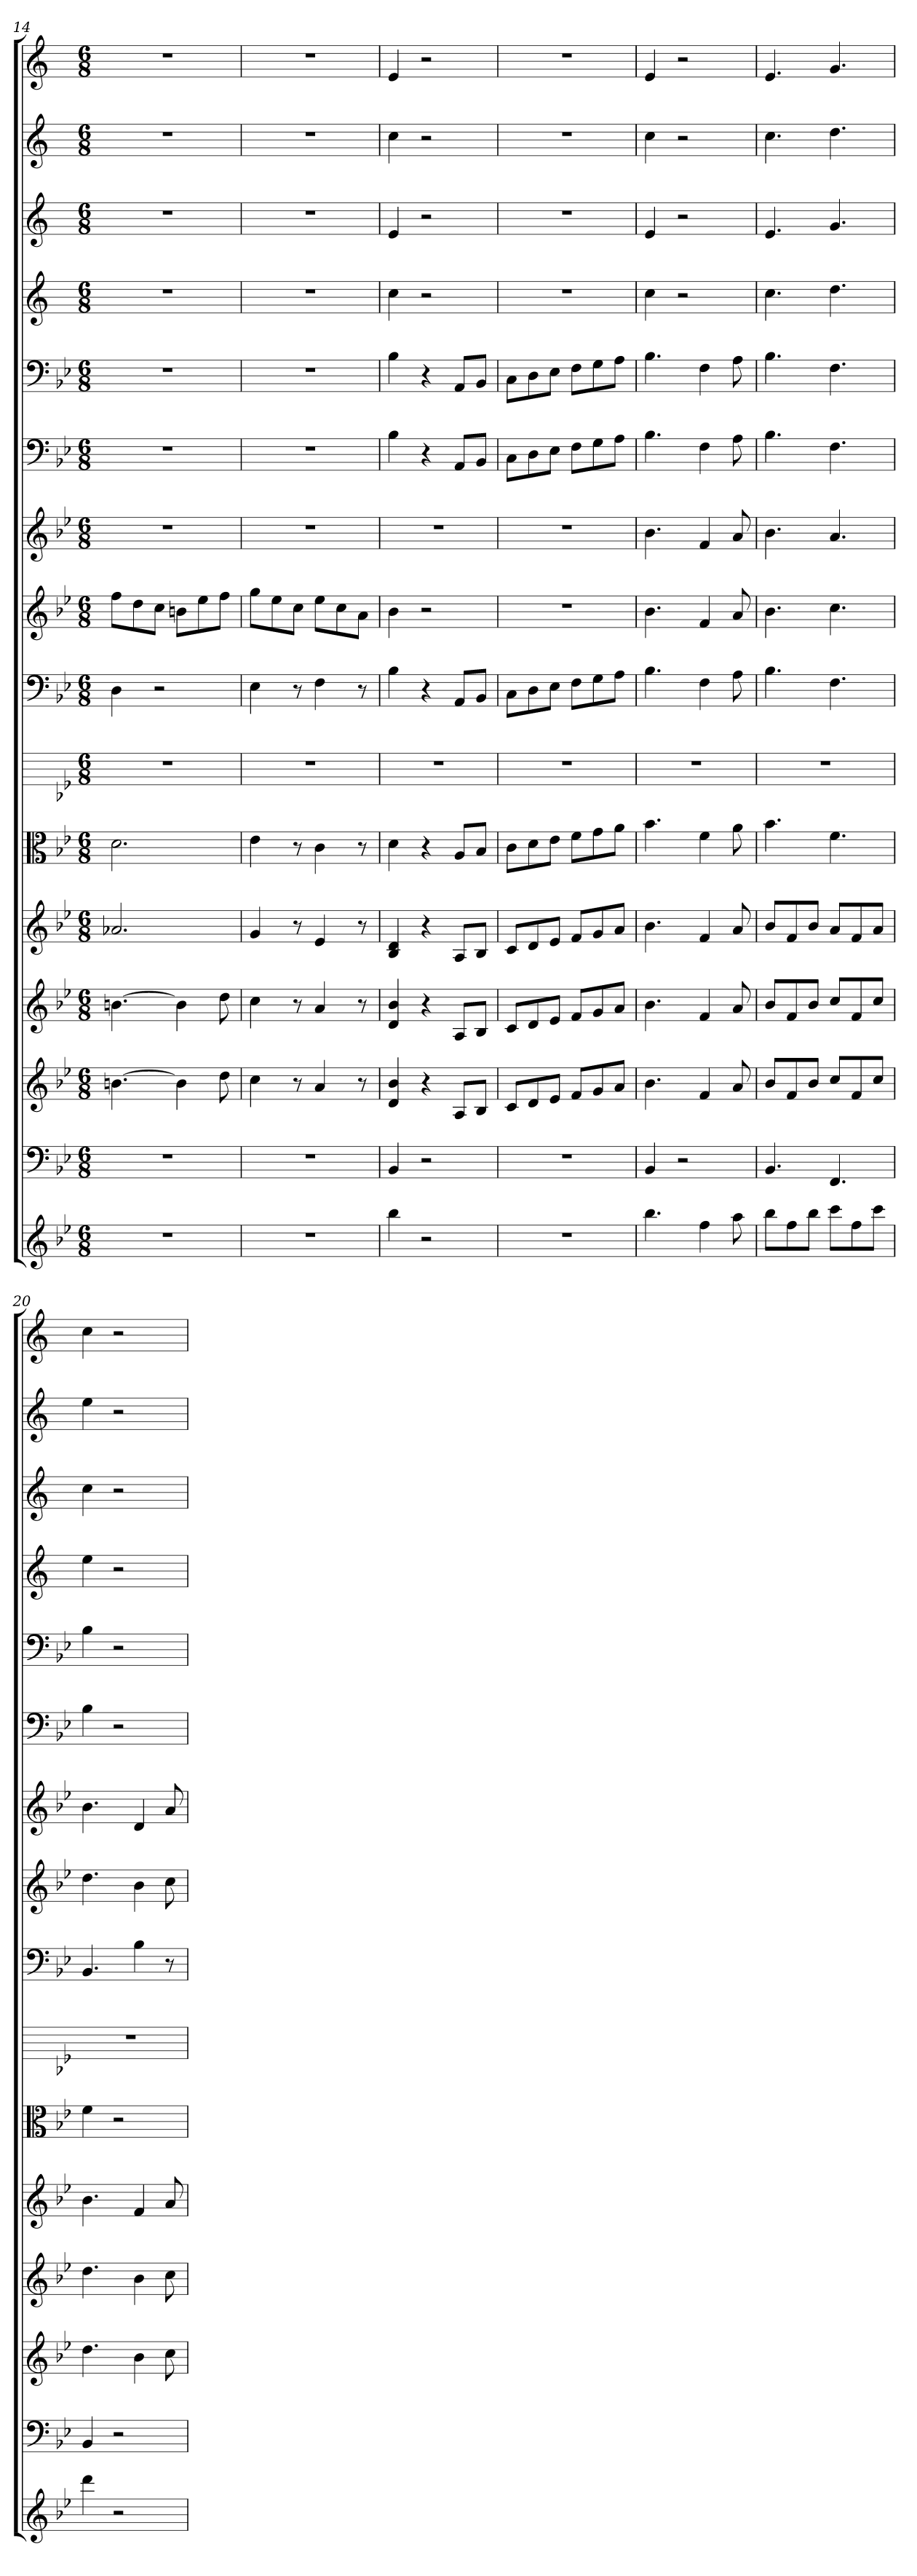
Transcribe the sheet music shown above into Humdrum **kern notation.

**kern	**kern	**kern	**kern	**kern	**kern	**kern	**kern	**kern	**kern	**kern	**kern	**kern	**kern	**kern	**kern
*part16	*part15	*part14	*part13	*part12	*part11	*part10	*part9	*part8	*part7	*part6	*part5	*part4	*part3	*part2	*part1
*staff16	*staff15	*staff14	*staff13	*staff12	*staff11	*staff10	*staff9	*staff8	*staff7	*staff6	*staff5	*staff4	*staff3	*staff2	*staff1
*	*clefF4	*	*	*	*clefC3	*	*clefF4	*	*	*clefF4	*clefF4	*	*	*	*
*k[b-e-]	*k[b-e-]	*k[b-e-]	*k[b-e-]	*k[b-e-]	*k[b-e-]	*k[b-e-]	*k[b-e-]	*k[b-e-]	*k[b-e-]	*k[b-e-]	*k[b-e-]	*k[]	*k[]	*k[]	*k[]
*M6/8	*M6/8	*M6/8	*M6/8	*M6/8	*M6/8	*M6/8	*M6/8	*M6/8	*M6/8	*M6/8	*M6/8	*M6/8	*M6/8	*M6/8	*M6/8
=14	=14	=14	=14	=14	=14	=14	=14	=14	=14	=14	=14	=14	=14	=14	=14
2.r	2.r	[4.bn	[4.bn	2.a-X	2.d	2.r	4D	8ffL	2.r	2.r	2.r	2.r	2.r	2.r	2.r
.	.	.	.	.	.	.	.	8dd	.	.	.	.	.	.	.
.	.	.	.	.	.	.	2r	8ccJ	.	.	.	.	.	.	.
.	.	4b]	4b]	.	.	.	.	8bnL	.	.	.	.	.	.	.
.	.	.	.	.	.	.	.	8ee-	.	.	.	.	.	.	.
.	.	8dd	8dd	.	.	.	.	8ffJ	.	.	.	.	.	.	.
=15	=15	=15	=15	=15	=15	=15	=15	=15	=15	=15	=15	=15	=15	=15	=15
2.r	2.r	4cc	4cc	4g	4e-	2.r	4E-	8ggL	2.r	2.r	2.r	2.r	2.r	2.r	2.r
.	.	.	.	.	.	.	.	8ee-	.	.	.	.	.	.	.
.	.	8r	8r	8r	8r	.	8r	8ccJ	.	.	.	.	.	.	.
.	.	4a	4a	4e-	4c	.	4F	8ee-L	.	.	.	.	.	.	.
.	.	.	.	.	.	.	.	8cc	.	.	.	.	.	.	.
.	.	8r	8r	8r	8r	.	8r	8aJ	.	.	.	.	.	.	.
=16	=16	=16	=16	=16	=16	=16	=16	=16	=16	=16	=16	=16	=16	=16	=16
4bb-	4BB-	4d 4b-	4d 4b-	4B- 4d	4d	2.r	4B-	4b-	2.r	4B-	4B-	4cc	4e	4cc	4e
2r	2r	4r	4r	4r	4r	.	4r	2r	.	4r	4r	2r	2r	2r	2r
.	.	8AL	8AL	8AL	8A/L	.	8AA/L	.	.	8AA/L	8AA/L	.	.	.	.
.	.	8B-J	8B-J	8B-J	8B-/J	.	8BB-/J	.	.	8BB-/J	8BB-/J	.	.	.	.
=17	=17	=17	=17	=17	=17	=17	=17	=17	=17	=17	=17	=17	=17	=17	=17
2.r	2.r	8cL	8cL	8cL	8c\L	2.r	8C\L	2.r	2.r	8C\L	8C\L	2.r	2.r	2.r	2.r
.	.	8d	8d	8d	8d\	.	8D\	.	.	8D\	8D\	.	.	.	.
.	.	8e-J	8e-J	8e-J	8e-\J	.	8E-\J	.	.	8E-\J	8E-\J	.	.	.	.
.	.	8fL	8fL	8fL	8f\L	.	8F\L	.	.	8F\L	8F\L	.	.	.	.
.	.	8g	8g	8g	8g\	.	8G\	.	.	8G\	8G\	.	.	.	.
.	.	8aJ	8aJ	8aJ	8a\J	.	8A\J	.	.	8A\J	8A\J	.	.	.	.
=18	=18	=18	=18	=18	=18	=18	=18	=18	=18	=18	=18	=18	=18	=18	=18
4.bb-	4BB-	4.b-	4.b-	4.b-	4.b-	2.r	4.B-	4.b-	4.b-	4.B-	4.B-	4cc	4e	4cc	4e
.	2r	.	.	.	.	.	.	.	.	.	.	2r	2r	2r	2r
4ff	.	4f	4f	4f	4f	.	4F	4f	4f	4F	4F	.	.	.	.
8aa	.	8a	8a	8a	8a	.	8A	8a	8a	8A	8A	.	.	.	.
=19	=19	=19	=19	=19	=19	=19	=19	=19	=19	=19	=19	=19	=19	=19	=19
8bb-L	4.BB-	8b-L	8b-L	8b-L	4.b-	2.r	4.B-	4.b-	4.b-	4.B-	4.B-	4.cc	4.e	4.cc	4.e
8ff	.	8f	8f	8f	.	.	.	.	.	.	.	.	.	.	.
8bb-J	.	8b-J	8b-J	8b-J	.	.	.	.	.	.	.	.	.	.	.
8cccL	4.FF	8ccL	8ccL	8aL	4.f	.	4.F	4.cc	4.a	4.F	4.F	4.dd	4.g	4.dd	4.g
8ff	.	8f	8f	8f	.	.	.	.	.	.	.	.	.	.	.
8cccJ	.	8ccJ	8ccJ	8aJ	.	.	.	.	.	.	.	.	.	.	.
=20	=20	=20	=20	=20	=20	=20	=20	=20	=20	=20	=20	=20	=20	=20	=20
4ddd	4BB-	4.dd	4.dd	4.b-	4f	2.r	4.BB-	4.dd	4.b-	4B-	4B-	4ee	4cc	4ee	4cc
2r	2r	.	.	.	2r	.	.	.	.	2r	2r	2r	2r	2r	2r
.	.	4b-	4b-	4f	.	.	4B-	4b-	4d	.	.	.	.	.	.
.	.	8cc	8cc	8a	.	.	8r	8cc	8a	.	.	.	.	.	.
=	=	=	=	=	=	=	=	=	=	=	=	=	=	=	=
*-	*-	*-	*-	*-	*-	*-	*-	*-	*-	*-	*-	*-	*-	*-	*-
